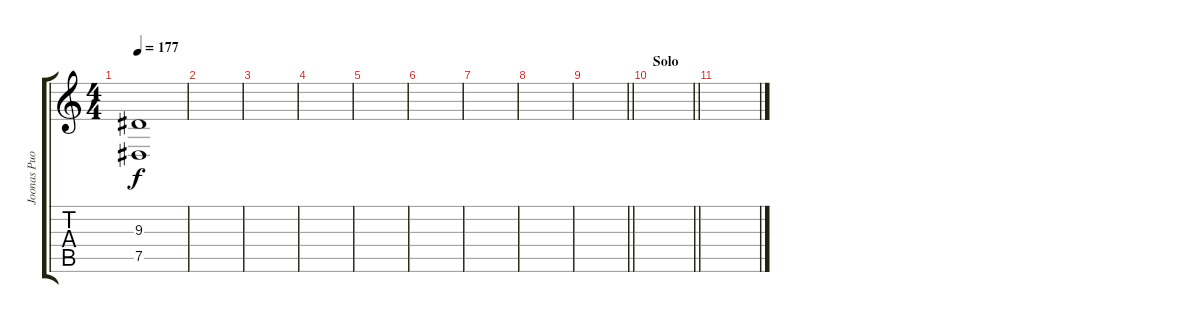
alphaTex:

\track ("Joonas Puolakka 1" "Joonas Puo") {instrument synthstrings1}
\staff {score tabs}
\tuning (Eb4 Bb3 Gb3 Db3 Ab2 Eb2) {hide}
\ts (4 4)
\tempo 177
\clef g2
\ks c
(9.3{t} 7.5{t}).1{dy f} |
|
|
|
|
|
|
|
\barLineRight lightlight
|
\section ("" "Solo")
\barLineRight lightlight
|
\section ("" "")
